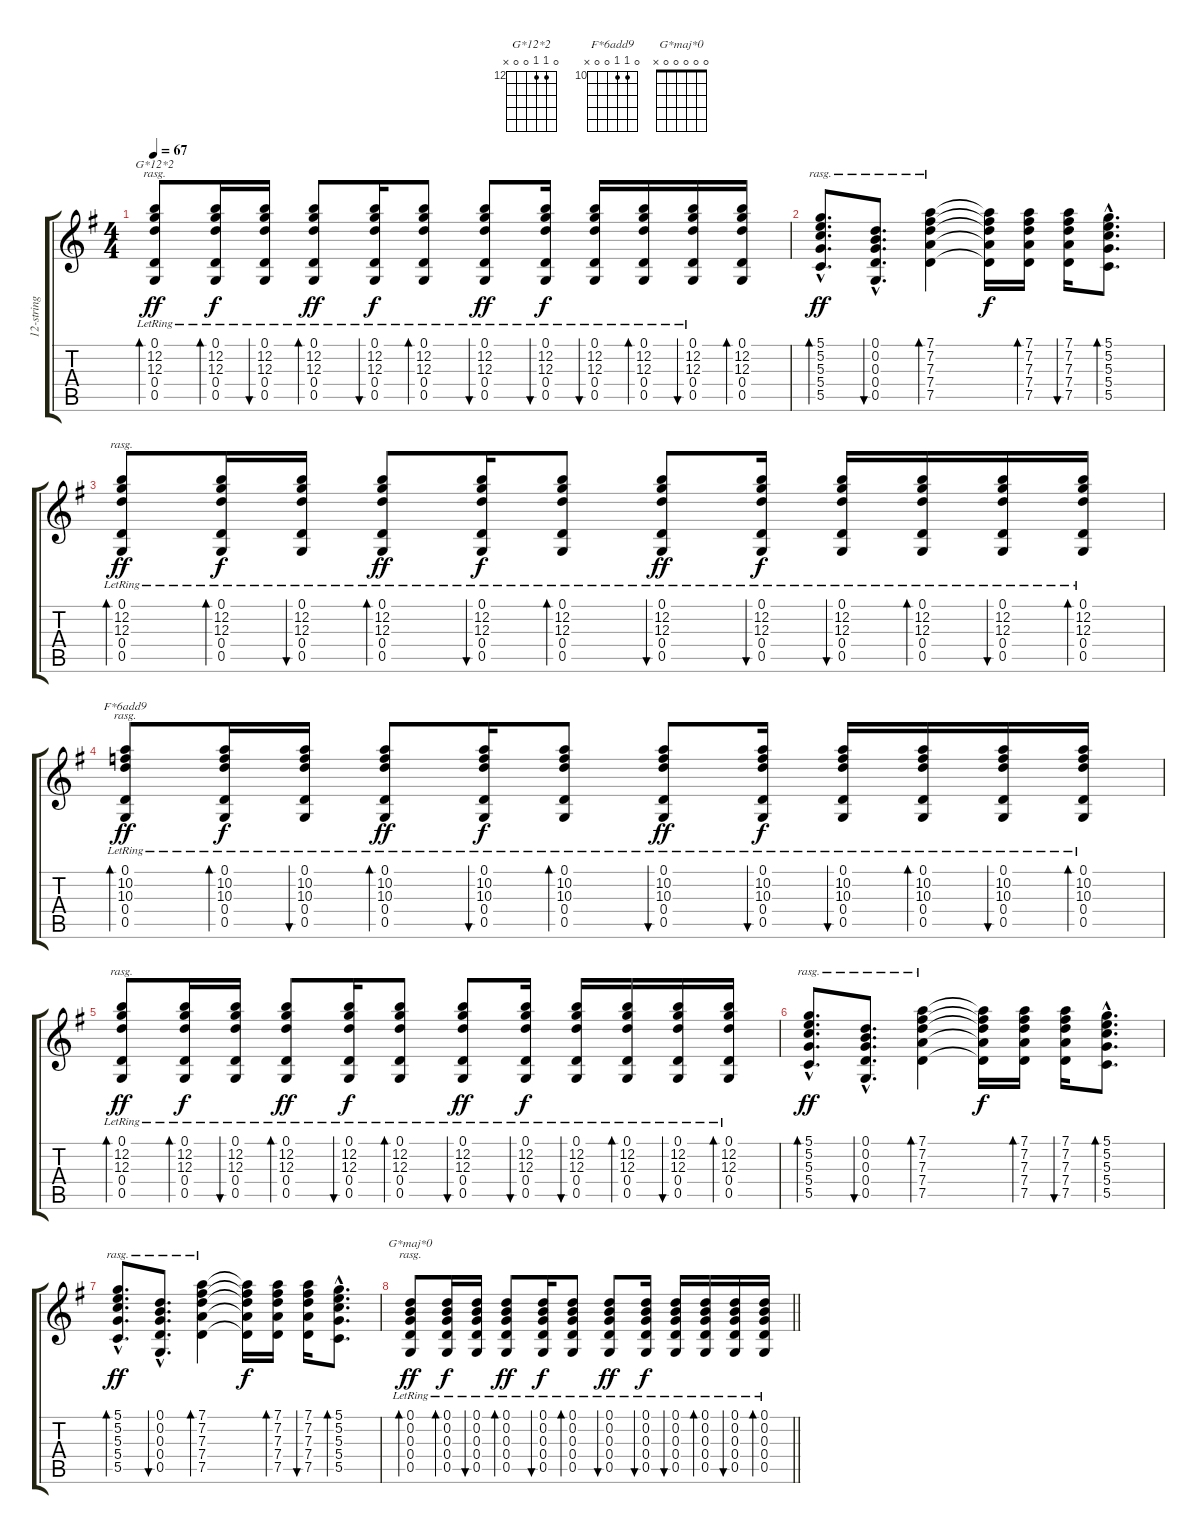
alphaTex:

\track ("12-string guitar (open G) - Walsh" "12-string ") {instrument acousticguitarnylon}
\staff {score tabs}
\tuning (D4 B3 G3 D3 G2 D2) {hide}
\chord ("G*12*2" 0 12 12 0 0 x) {firstfret 12}
\chord ("F*6add9" 0 10 10 0 0 x) {firstfret 10}
\chord ("G*maj*0" 0 0 0 0 0 x)
\ts (4 4)
\tempo 67
\clef g2
\ks g
(0.1{lr} 12.2{lr} 12.3{lr} 0.4{lr} 0.5{lr}).8{bd 60 ch "G*12*2" rasg ii dy ff} (0.1{lr} 12.2{lr} 12.3{lr} 0.4{lr} 0.5{lr}).16{bd 30 dy f} (0.1{lr} 12.2{lr} 12.3{lr} 0.4{lr} 0.5{lr}).16{bu 30} (0.1{lr} 12.2{lr} 12.3{lr} 0.4{lr} 0.5{lr}).8{bd 30 dy ff} (0.1{lr} 12.2{lr} 12.3{lr} 0.4{lr} 0.5{lr}).16{bu 30 dy f} (0.1{lr} 12.2{lr} 12.3{lr} 0.4{lr} 0.5{lr}).8{bd 30} (0.1{lr} 12.2{lr} 12.3{lr} 0.4{lr} 0.5{lr}).8{bu 30 dy ff} (0.1{lr} 12.2{lr} 12.3{lr} 0.4{lr} 0.5{lr}).16{bu 30 dy f} (0.1{lr} 12.2{lr} 12.3{lr} 0.4{lr} 0.5{lr}).16{bu 30} (0.1{lr} 12.2{lr} 12.3{lr} 0.4{lr} 0.5{lr}).16{bd 30} (0.1{lr} 12.2{lr} 12.3{lr} 0.4{lr} 0.5{lr}).16{bu 30} (0.1 12.2 12.3 0.4 0.5).16{bd 30} |
(5.1{hac} 5.2{hac} 5.3{hac} 5.4{hac} 5.5{hac}).8{d bd 60 rasg ii dy ff} (0.1{hac} 0.2{hac} 0.3{hac} 0.4{hac} 0.5{hac}).8{d bu 60 rasg ii} (7.1 7.2 7.3 7.4 7.5).4{bd 60 rasg ii} (7.1{t} 7.2{t} 7.3{t} 7.4{t} 7.5{t}).16{dy f} (7.1 7.2 7.3 7.4 7.5).16{bd 30} (7.1 7.2 7.3 7.4 7.5).16{bu 30} (5.1{hac} 5.2{hac} 5.3{hac} 5.4{hac} 5.5{hac}).8{d bd 30} |
(0.1{lr} 12.2{lr} 12.3{lr} 0.4{lr} 0.5{lr}).8{bd 60 rasg ii dy ff} (0.1{lr} 12.2{lr} 12.3{lr} 0.4{lr} 0.5{lr}).16{bd 30 dy f} (0.1{lr} 12.2{lr} 12.3{lr} 0.4{lr} 0.5{lr}).16{bu 30} (0.1{lr} 12.2{lr} 12.3{lr} 0.4{lr} 0.5{lr}).8{bd 30 dy ff} (0.1{lr} 12.2{lr} 12.3{lr} 0.4{lr} 0.5{lr}).16{bu 30 dy f} (0.1{lr} 12.2{lr} 12.3{lr} 0.4{lr} 0.5{lr}).8{bd 30} (0.1{lr} 12.2{lr} 12.3{lr} 0.4{lr} 0.5{lr}).8{bu 30 dy ff} (0.1{lr} 12.2{lr} 12.3{lr} 0.4{lr} 0.5{lr}).16{bu 30 dy f} (0.1{lr} 12.2{lr} 12.3{lr} 0.4{lr} 0.5{lr}).16{bu 30} (0.1{lr} 12.2{lr} 12.3{lr} 0.4{lr} 0.5{lr}).16{bd 30} (0.1{lr} 12.2{lr} 12.3{lr} 0.4{lr} 0.5{lr}).16{bu 30} (0.1{lr} 12.2{lr} 12.3{lr} 0.4{lr} 0.5{lr}).16{bd 30} |
(0.1{lr} 10.2{lr} 10.3{lr} 0.4{lr} 0.5{lr}).8{bd 60 ch "F*6add9" rasg ii dy ff} (0.1{lr} 10.2{lr} 10.3{lr} 0.4{lr} 0.5{lr}).16{bd 30 dy f} (0.1{lr} 10.2{lr} 10.3{lr} 0.4{lr} 0.5{lr}).16{bu 30} (0.1{lr} 10.2{lr} 10.3{lr} 0.4{lr} 0.5{lr}).8{bd 30 dy ff} (0.1{lr} 10.2{lr} 10.3{lr} 0.4{lr} 0.5{lr}).16{bu 30 dy f} (0.1{lr} 10.2{lr} 10.3{lr} 0.4{lr} 0.5{lr}).8{bd 30} (0.1{lr} 10.2{lr} 10.3{lr} 0.4{lr} 0.5{lr}).8{bu 30 dy ff} (0.1{lr} 10.2{lr} 10.3{lr} 0.4{lr} 0.5{lr}).16{bu 30 dy f} (0.1{lr} 10.2{lr} 10.3{lr} 0.4{lr} 0.5{lr}).16{bu 30} (0.1{lr} 10.2{lr} 10.3{lr} 0.4{lr} 0.5{lr}).16{bd 30} (0.1{lr} 10.2{lr} 10.3{lr} 0.4{lr} 0.5{lr}).16{bu 30} (0.1{lr} 10.2{lr} 10.3{lr} 0.4{lr} 0.5{lr}).16{bd 30} |
(0.1{lr} 12.2{lr} 12.3{lr} 0.4{lr} 0.5{lr}).8{bd 60 rasg ii dy ff} (0.1{lr} 12.2{lr} 12.3{lr} 0.4{lr} 0.5{lr}).16{bd 30 dy f} (0.1{lr} 12.2{lr} 12.3{lr} 0.4{lr} 0.5{lr}).16{bu 30} (0.1{lr} 12.2{lr} 12.3{lr} 0.4{lr} 0.5{lr}).8{bd 30 dy ff} (0.1{lr} 12.2{lr} 12.3{lr} 0.4{lr} 0.5{lr}).16{bu 30 dy f} (0.1{lr} 12.2{lr} 12.3{lr} 0.4{lr} 0.5{lr}).8{bd 30} (0.1{lr} 12.2{lr} 12.3{lr} 0.4{lr} 0.5{lr}).8{bu 30 dy ff} (0.1{lr} 12.2{lr} 12.3{lr} 0.4{lr} 0.5{lr}).16{bu 30 dy f} (0.1{lr} 12.2{lr} 12.3{lr} 0.4{lr} 0.5{lr}).16{bu 30} (0.1{lr} 12.2{lr} 12.3{lr} 0.4{lr} 0.5{lr}).16{bd 30} (0.1{lr} 12.2{lr} 12.3{lr} 0.4{lr} 0.5{lr}).16{bu 30} (0.1{lr} 12.2{lr} 12.3{lr} 0.4{lr} 0.5{lr}).16{bd 30} |
(5.1{hac} 5.2{hac} 5.3{hac} 5.4{hac} 5.5{hac}).8{d bd 60 rasg ii dy ff} (0.1{hac} 0.2{hac} 0.3{hac} 0.4{hac} 0.5{hac}).8{d bu 60 rasg ii} (7.1 7.2 7.3 7.4 7.5).4{bd 60 rasg ii} (7.1{t} 7.2{t} 7.3{t} 7.4{t} 7.5{t}).16{dy f} (7.1 7.2 7.3 7.4 7.5).16{bd 30} (7.1 7.2 7.3 7.4 7.5).16{bu 30} (5.1{hac} 5.2{hac} 5.3{hac} 5.4{hac} 5.5{hac}).8{d bd 30} |
(5.1{hac} 5.2{hac} 5.3{hac} 5.4{hac} 5.5{hac}).8{d bd 60 rasg ii dy ff} (0.1{hac} 0.2{hac} 0.3{hac} 0.4{hac} 0.5{hac}).8{d bu 60 rasg ii} (7.1 7.2 7.3 7.4 7.5).4{bd 60 rasg ii} (7.1{t} 7.2{t} 7.3{t} 7.4{t} 7.5{t}).16{dy f} (7.1 7.2 7.3 7.4 7.5).16{bd 30} (7.1 7.2 7.3 7.4 7.5).16{bu 30} (5.1{hac} 5.2{hac} 5.3{hac} 5.4{hac} 5.5{hac}).8{d bd 30} |
\barLineRight lightlight
(0.1{lr} 0.2{lr} 0.3{lr} 0.4{lr} 0.5{lr}).8{bd 60 ch "G*maj*0" rasg ii dy ff} (0.1{lr} 0.2{lr} 0.3{lr} 0.4{lr} 0.5{lr}).16{bd 30 dy f} (0.1{lr} 0.2{lr} 0.3{lr} 0.4{lr} 0.5{lr}).16{bu 30} (0.1{lr} 0.2{lr} 0.3{lr} 0.4{lr} 0.5{lr}).8{bd 30 dy ff} (0.1{lr} 0.2{lr} 0.3{lr} 0.4{lr} 0.5{lr}).16{bu 30 dy f} (0.1{lr} 0.2{lr} 0.3{lr} 0.4{lr} 0.5{lr}).8{bd 30} (0.1{lr} 0.2{lr} 0.3{lr} 0.4{lr} 0.5{lr}).8{bu 30 dy ff} (0.1{lr} 0.2{lr} 0.3{lr} 0.4{lr} 0.5{lr}).16{bu 30 dy f} (0.1{lr} 0.2{lr} 0.3{lr} 0.4{lr} 0.5{lr}).16{bu 30} (0.1{lr} 0.2{lr} 0.3{lr} 0.4{lr} 0.5{lr}).16{bd 30} (0.1{lr} 0.2{lr} 0.3{lr} 0.4{lr} 0.5{lr}).16{bu 30} (0.1{lr} 0.2{lr} 0.3{lr} 0.4{lr} 0.5{lr}).16{bd 30}
